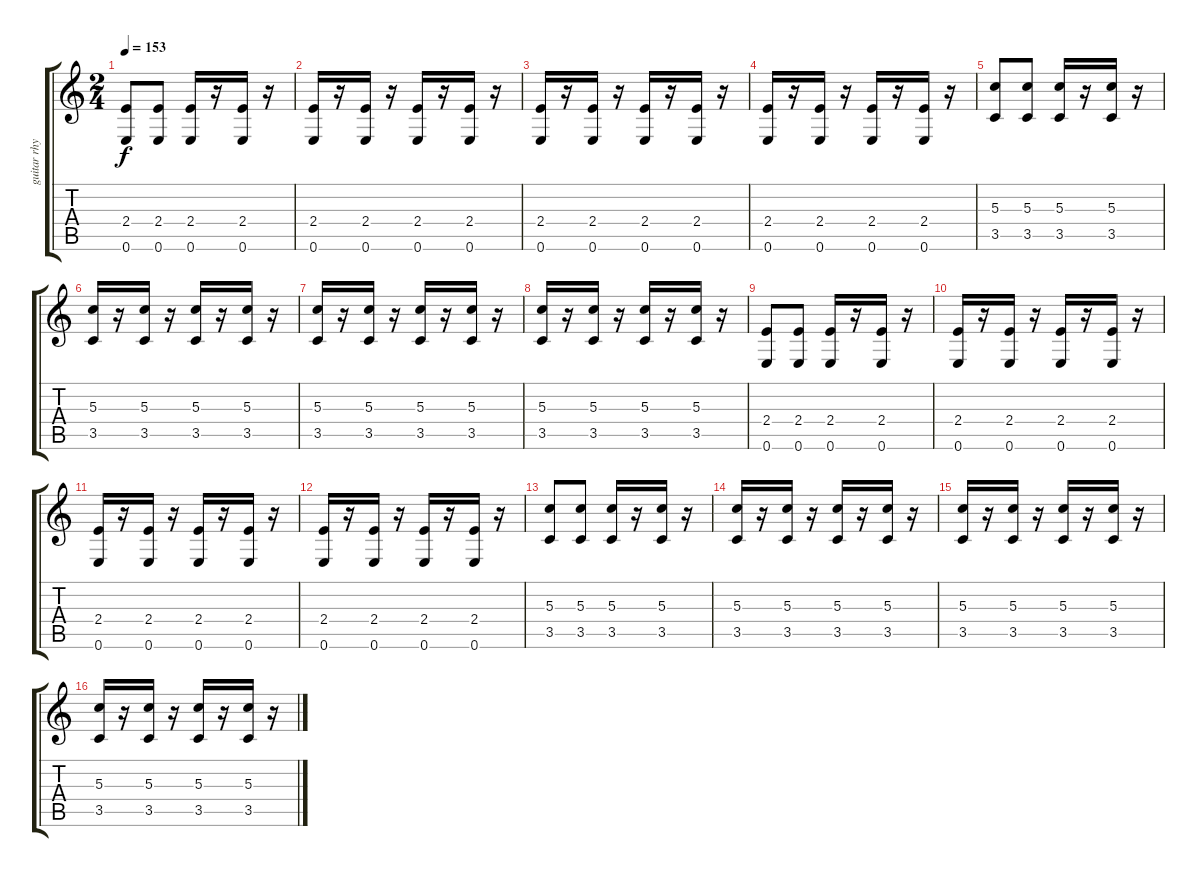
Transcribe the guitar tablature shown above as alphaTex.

\track ("guitar rhythm right" "guitar rhy") {instrument distortionguitar}
\staff {score tabs}
\tuning (E4 B3 G3 D3 A2 E2) {hide}
\ts (2 4)
\tempo 153
\clef g2
\ks c
(2.4 0.6).8{dy f} (2.4 0.6).8 (2.4 0.6).16 r.16 (2.4 0.6).16 r.16 |
(2.4 0.6).16 r.16 (2.4 0.6).16 r.16 (2.4 0.6).16 r.16 (2.4 0.6).16 r.16 |
(2.4 0.6).16 r.16 (2.4 0.6).16 r.16 (2.4 0.6).16 r.16 (2.4 0.6).16 r.16 |
(2.4 0.6).16 r.16 (2.4 0.6).16 r.16 (2.4 0.6).16 r.16 (2.4 0.6).16 r.16 |
(5.3 3.5).8 (5.3 3.5).8 (5.3 3.5).16 r.16 (5.3 3.5).16 r.16 |
(5.3 3.5).16 r.16 (5.3 3.5).16 r.16 (5.3 3.5).16 r.16 (5.3 3.5).16 r.16 |
(5.3 3.5).16 r.16 (5.3 3.5).16 r.16 (5.3 3.5).16 r.16 (5.3 3.5).16 r.16 |
(5.3 3.5).16 r.16 (5.3 3.5).16 r.16 (5.3 3.5).16 r.16 (5.3 3.5).16 r.16 |
(2.4 0.6).8 (2.4 0.6).8 (2.4 0.6).16 r.16 (2.4 0.6).16 r.16 |
(2.4 0.6).16 r.16 (2.4 0.6).16 r.16 (2.4 0.6).16 r.16 (2.4 0.6).16 r.16 |
(2.4 0.6).16 r.16 (2.4 0.6).16 r.16 (2.4 0.6).16 r.16 (2.4 0.6).16 r.16 |
(2.4 0.6).16 r.16 (2.4 0.6).16 r.16 (2.4 0.6).16 r.16 (2.4 0.6).16 r.16 |
(5.3 3.5).8 (5.3 3.5).8 (5.3 3.5).16 r.16 (5.3 3.5).16 r.16 |
(5.3 3.5).16 r.16 (5.3 3.5).16 r.16 (5.3 3.5).16 r.16 (5.3 3.5).16 r.16 |
(5.3 3.5).16 r.16 (5.3 3.5).16 r.16 (5.3 3.5).16 r.16 (5.3 3.5).16 r.16 |
(5.3 3.5).16 r.16 (5.3 3.5).16 r.16 (5.3 3.5).16 r.16 (5.3 3.5).16 r.16
